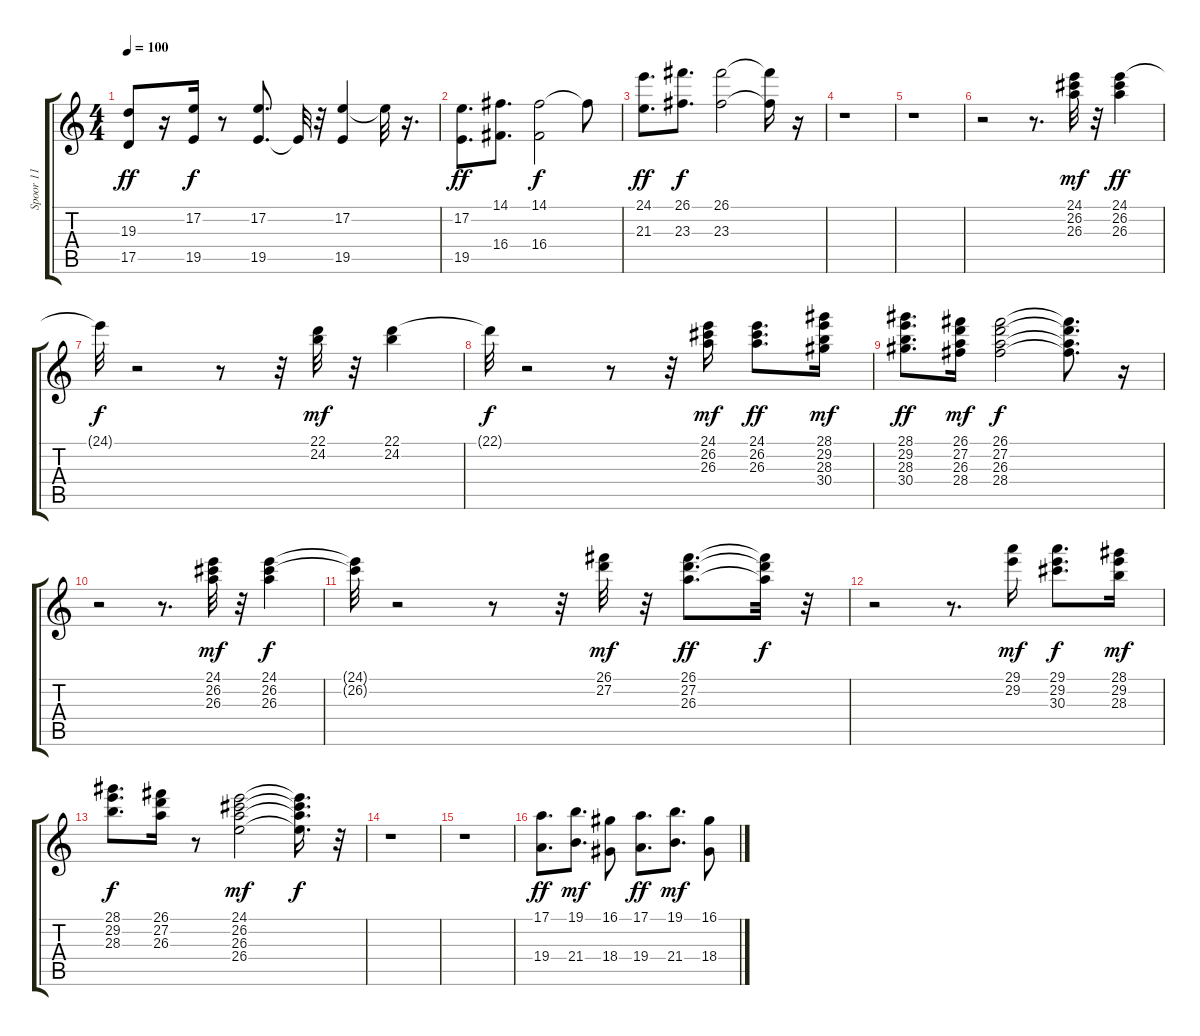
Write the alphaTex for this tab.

\track ("Spoor 11" "Spoor 11") {instrument brightacousticpiano}
\staff {score tabs}
\tuning (E4 B3 G3 D3 A2 E2) {hide}
\ts (4 4)
\tempo 100
\clef g2
\ks c
(19.3 17.5).8{dy ff} r.16 (17.2 19.5).16{dy f} r.8 (17.2 19.5).8{d} 19.5{t}.32 r.32 (17.2 19.5).4 17.2{t}.32 r.16{d} |
(17.2 19.5).8{d dy ff} (14.1 16.4).8{d} (14.1 16.4).2{dy f} 14.1{t}.8 |
(24.1 21.3).8{d dy ff} (26.1 23.3).8{d dy f} (26.1 23.3).2 (26.1{t} 23.3{t}).16 r.16 |
r.1 |
r.1 |
r.2 r.8{d} (24.1 26.2 26.3).32{dy mf} r.32 (24.1 26.2 26.3).4{dy ff} |
24.1{t}.32{dy f} r.2 r.8 r.32 (22.1 24.2).32{dy mf} r.32 (22.1 24.2).4 |
22.1{t}.32{dy f} r.2 r.8 r.32 (24.1 26.2 26.3).16{dy mf} (24.1 26.2 26.3).8{d dy ff} (28.1 29.2 28.3 30.4).16{dy mf} |
(28.1 29.2 28.3 30.4).8{d dy ff} (26.1 27.2 26.3 28.4).16{dy mf} (26.1 27.2 26.3 28.4).2{dy f} (26.1{t} 27.2{t} 26.3{t} 28.4{t}).8{d} r.16 |
r.2 r.8{d} (24.1 26.2 26.3).32{dy mf} r.32 (24.1 26.2 26.3).4{dy f} |
(24.1{t} 26.2{t}).32 r.2 r.8 r.32 (26.1 27.2).32{dy mf} r.32 (26.1 27.2 26.3).8{d dy ff} (26.1{t} 27.2{t} 26.3{t}).32{dy f} r.32 |
r.2 r.8{d} (29.1 29.2).16{dy mf} (29.1 29.2 30.3).8{d dy f} (28.1 29.2 28.3).16{dy mf} |
(28.1 29.2 28.3).8{d dy f} (26.1 27.2 26.3).16 r.8 (24.1 26.2 26.3 26.4).2{dy mf} (24.1{t} 26.2{t} 26.3{t} 26.4{t}).16{d dy f} r.32 |
r.1 |
r.1 |
(17.1 19.4).8{d dy ff} (19.1 21.4).8{d dy mf} (16.1 18.4).8 (17.1 19.4).8{d dy ff} (19.1 21.4).8{d dy mf} (16.1 18.4).8
